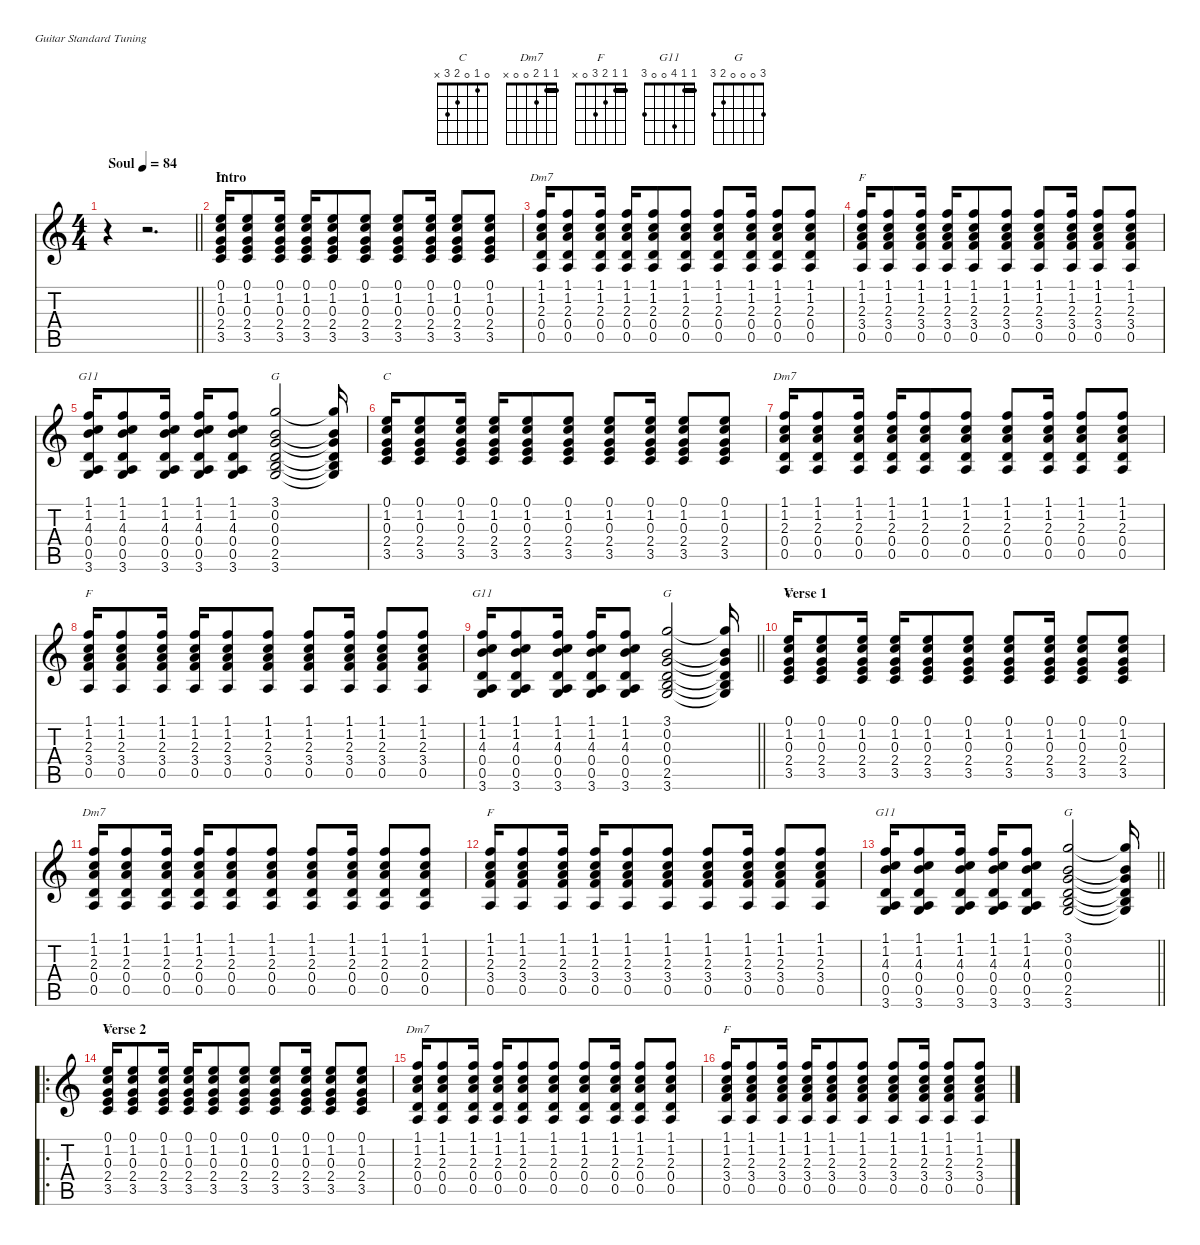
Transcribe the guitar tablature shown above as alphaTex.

\defaultSystemsLayout 4
\hideDynamics
\bracketExtendMode nobrackets
\singleTrackTrackNamePolicy hidden
\multiTrackTrackNamePolicy hidden
\firstSystemTrackNameMode fullname
\firstSystemTrackNameOrientation horizontal
\otherSystemsTrackNameOrientation horizontal
\track ("Guitar 1-hid" "el.guit.") {instrument electricguitarclean}
\staff {score tabs}
\tuning (E4 B3 G3 D3 A2 E2)
\chord ("C" 0 1 0 2 3 x)
\chord ("Dm7" 1 1 2 0 0 x) {barre 1}
\chord ("F" 1 1 2 3 0 x) {barre 1}
\chord ("G11" 1 1 4 0 0 3) {barre 1}
\chord ("G" 3 0 0 0 2 3)
\ts (4 4)
\beaming (8 2 2 2 2)
\tempo (84 "Soul")
\clef g2
\barLineRight lightlight
\ks c
r.4{dy f instrument electricguitarclean beam Down} r.2{d beam Down} |
\section ("" "Intro")
(0.1 1.2 0.3 2.4 3.5).16{ch "C" beam Up} (0.1 1.2 0.3 2.4 3.5).8{beam Up} (0.1 1.2 0.3 2.4 3.5).16{beam Up} (0.1 1.2 0.3 2.4 3.5).16{beam Up} (0.1 1.2 0.3 2.4 3.5).8{beam Up} (0.1 1.2 0.3 2.4 3.5).8{beam Up} (0.1 1.2 0.3 2.4 3.5).8{beam Up} (0.1 1.2 0.3 2.4 3.5).16{beam Up} (0.1 1.2 0.3 2.4 3.5).8{beam Up} (0.1 1.2 0.3 2.4 3.5).8{beam Up} |
(1.1 1.2 2.3 0.4 0.5).16{ch "Dm7" beam Up} (1.1 1.2 2.3 0.4 0.5).8{beam Up} (1.1 1.2 2.3 0.4 0.5).16{beam Up} (1.1 1.2 2.3 0.4 0.5).16{beam Up} (1.1 1.2 2.3 0.4 0.5).8{beam Up} (1.1 1.2 2.3 0.4 0.5).8{beam Up} (1.1 1.2 2.3 0.4 0.5).8{beam Up} (1.1 1.2 2.3 0.4 0.5).16{beam Up} (1.1 1.2 2.3 0.4 0.5).8{beam Up} (1.1 1.2 2.3 0.4 0.5).8{beam Up} |
(1.1 1.2 2.3 3.4 0.5).16{ch "F" beam Up} (1.1 1.2 2.3 3.4 0.5).8{beam Up} (1.1 1.2 2.3 3.4 0.5).16{beam Up} (1.1 1.2 2.3 3.4 0.5).16{beam Up} (1.1 1.2 2.3 3.4 0.5).8{beam Up} (1.1 1.2 2.3 3.4 0.5).8{beam Up} (1.1 1.2 2.3 3.4 0.5).8{beam Up} (1.1 1.2 2.3 3.4 0.5).16{beam Up} (1.1 1.2 2.3 3.4 0.5).8{beam Up} (1.1 1.2 2.3 3.4 0.5).8{beam Up} |
(1.1 1.2 4.3 0.4 0.5 3.6).16{ch "G11" beam Up} (1.1 1.2 4.3 0.4 0.5 3.6).8{beam Up} (1.1 1.2 4.3 0.4 0.5 3.6).16{beam Up} (1.1 1.2 4.3 0.4 0.5 3.6).16{beam Up} (1.1 1.2 4.3 0.4 0.5 3.6).8{beam Up} (3.1 0.2 0.3 0.4 2.5 3.6).2{ch "G" beam Up} (3.1{t} 0.2{t} 0.3{t} 0.4{t} 2.5{t} 3.6{t}).16{beam Up} |
(0.1 1.2 0.3 2.4 3.5).16{ch "C" beam Up} (0.1 1.2 0.3 2.4 3.5).8{beam Up} (0.1 1.2 0.3 2.4 3.5).16{beam Up} (0.1 1.2 0.3 2.4 3.5).16{beam Up} (0.1 1.2 0.3 2.4 3.5).8{beam Up} (0.1 1.2 0.3 2.4 3.5).8{beam Up} (0.1 1.2 0.3 2.4 3.5).8{beam Up} (0.1 1.2 0.3 2.4 3.5).16{beam Up} (0.1 1.2 0.3 2.4 3.5).8{beam Up} (0.1 1.2 0.3 2.4 3.5).8{beam Up} |
(1.1 1.2 2.3 0.4 0.5).16{ch "Dm7" beam Up} (1.1 1.2 2.3 0.4 0.5).8{beam Up} (1.1 1.2 2.3 0.4 0.5).16{beam Up} (1.1 1.2 2.3 0.4 0.5).16{beam Up} (1.1 1.2 2.3 0.4 0.5).8{beam Up} (1.1 1.2 2.3 0.4 0.5).8{beam Up} (1.1 1.2 2.3 0.4 0.5).8{beam Up} (1.1 1.2 2.3 0.4 0.5).16{beam Up} (1.1 1.2 2.3 0.4 0.5).8{beam Up} (1.1 1.2 2.3 0.4 0.5).8{beam Up} |
(1.1 1.2 2.3 3.4 0.5).16{ch "F" beam Up} (1.1 1.2 2.3 3.4 0.5).8{beam Up} (1.1 1.2 2.3 3.4 0.5).16{beam Up} (1.1 1.2 2.3 3.4 0.5).16{beam Up} (1.1 1.2 2.3 3.4 0.5).8{beam Up} (1.1 1.2 2.3 3.4 0.5).8{beam Up} (1.1 1.2 2.3 3.4 0.5).8{beam Up} (1.1 1.2 2.3 3.4 0.5).16{beam Up} (1.1 1.2 2.3 3.4 0.5).8{beam Up} (1.1 1.2 2.3 3.4 0.5).8{beam Up} |
\barLineRight lightlight
(1.1 1.2 4.3 0.4 0.5 3.6).16{ch "G11" beam Up} (1.1 1.2 4.3 0.4 0.5 3.6).8{beam Up} (1.1 1.2 4.3 0.4 0.5 3.6).16{beam Up} (1.1 1.2 4.3 0.4 0.5 3.6).16{beam Up} (1.1 1.2 4.3 0.4 0.5 3.6).8{beam Up} (3.1 0.2 0.3 0.4 2.5 3.6).2{ch "G" beam Up} (3.1{t} 0.2{t} 0.3{t} 0.4{t} 2.5{t} 3.6{t}).16{beam Up} |
\section ("" "Verse 1")
(0.1 1.2 0.3 2.4 3.5).16{ch "C" beam Up} (0.1 1.2 0.3 2.4 3.5).8{beam Up} (0.1 1.2 0.3 2.4 3.5).16{beam Up} (0.1 1.2 0.3 2.4 3.5).16{beam Up} (0.1 1.2 0.3 2.4 3.5).8{beam Up} (0.1 1.2 0.3 2.4 3.5).8{beam Up} (0.1 1.2 0.3 2.4 3.5).8{beam Up} (0.1 1.2 0.3 2.4 3.5).16{beam Up} (0.1 1.2 0.3 2.4 3.5).8{beam Up} (0.1 1.2 0.3 2.4 3.5).8{beam Up} |
(1.1 1.2 2.3 0.4 0.5).16{ch "Dm7" beam Up} (1.1 1.2 2.3 0.4 0.5).8{beam Up} (1.1 1.2 2.3 0.4 0.5).16{beam Up} (1.1 1.2 2.3 0.4 0.5).16{beam Up} (1.1 1.2 2.3 0.4 0.5).8{beam Up} (1.1 1.2 2.3 0.4 0.5).8{beam Up} (1.1 1.2 2.3 0.4 0.5).8{beam Up} (1.1 1.2 2.3 0.4 0.5).16{beam Up} (1.1 1.2 2.3 0.4 0.5).8{beam Up} (1.1 1.2 2.3 0.4 0.5).8{beam Up} |
(1.1 1.2 2.3 3.4 0.5).16{ch "F" beam Up} (1.1 1.2 2.3 3.4 0.5).8{beam Up} (1.1 1.2 2.3 3.4 0.5).16{beam Up} (1.1 1.2 2.3 3.4 0.5).16{beam Up} (1.1 1.2 2.3 3.4 0.5).8{beam Up} (1.1 1.2 2.3 3.4 0.5).8{beam Up} (1.1 1.2 2.3 3.4 0.5).8{beam Up} (1.1 1.2 2.3 3.4 0.5).16{beam Up} (1.1 1.2 2.3 3.4 0.5).8{beam Up} (1.1 1.2 2.3 3.4 0.5).8{beam Up} |
\barLineRight lightlight
(1.1 1.2 4.3 0.4 0.5 3.6).16{ch "G11" beam Up} (1.1 1.2 4.3 0.4 0.5 3.6).8{beam Up} (1.1 1.2 4.3 0.4 0.5 3.6).16{beam Up} (1.1 1.2 4.3 0.4 0.5 3.6).16{beam Up} (1.1 1.2 4.3 0.4 0.5 3.6).8{beam Up} (3.1 0.2 0.3 0.4 2.5 3.6).2{ch "G" beam Up} (3.1{t} 0.2{t} 0.3{t} 0.4{t} 2.5{t} 3.6{t}).16{beam Up} |
\ro
\section ("" "Verse 2")
(0.1 1.2 0.3 2.4 3.5).16{ch "C" beam Up} (0.1 1.2 0.3 2.4 3.5).8{beam Up} (0.1 1.2 0.3 2.4 3.5).16{beam Up} (0.1 1.2 0.3 2.4 3.5).16{beam Up} (0.1 1.2 0.3 2.4 3.5).8{beam Up} (0.1 1.2 0.3 2.4 3.5).8{beam Up} (0.1 1.2 0.3 2.4 3.5).8{beam Up} (0.1 1.2 0.3 2.4 3.5).16{beam Up} (0.1 1.2 0.3 2.4 3.5).8{beam Up} (0.1 1.2 0.3 2.4 3.5).8{beam Up} |
(1.1 1.2 2.3 0.4 0.5).16{ch "Dm7" beam Up} (1.1 1.2 2.3 0.4 0.5).8{beam Up} (1.1 1.2 2.3 0.4 0.5).16{beam Up} (1.1 1.2 2.3 0.4 0.5).16{beam Up} (1.1 1.2 2.3 0.4 0.5).8{beam Up} (1.1 1.2 2.3 0.4 0.5).8{beam Up} (1.1 1.2 2.3 0.4 0.5).8{beam Up} (1.1 1.2 2.3 0.4 0.5).16{beam Up} (1.1 1.2 2.3 0.4 0.5).8{beam Up} (1.1 1.2 2.3 0.4 0.5).8{beam Up} |
(1.1 1.2 2.3 3.4 0.5).16{ch "F" beam Up} (1.1 1.2 2.3 3.4 0.5).8{beam Up} (1.1 1.2 2.3 3.4 0.5).16{beam Up} (1.1 1.2 2.3 3.4 0.5).16{beam Up} (1.1 1.2 2.3 3.4 0.5).8{beam Up} (1.1 1.2 2.3 3.4 0.5).8{beam Up} (1.1 1.2 2.3 3.4 0.5).8{beam Up} (1.1 1.2 2.3 3.4 0.5).16{beam Up} (1.1 1.2 2.3 3.4 0.5).8{beam Up} (1.1 1.2 2.3 3.4 0.5).8{beam Up}
